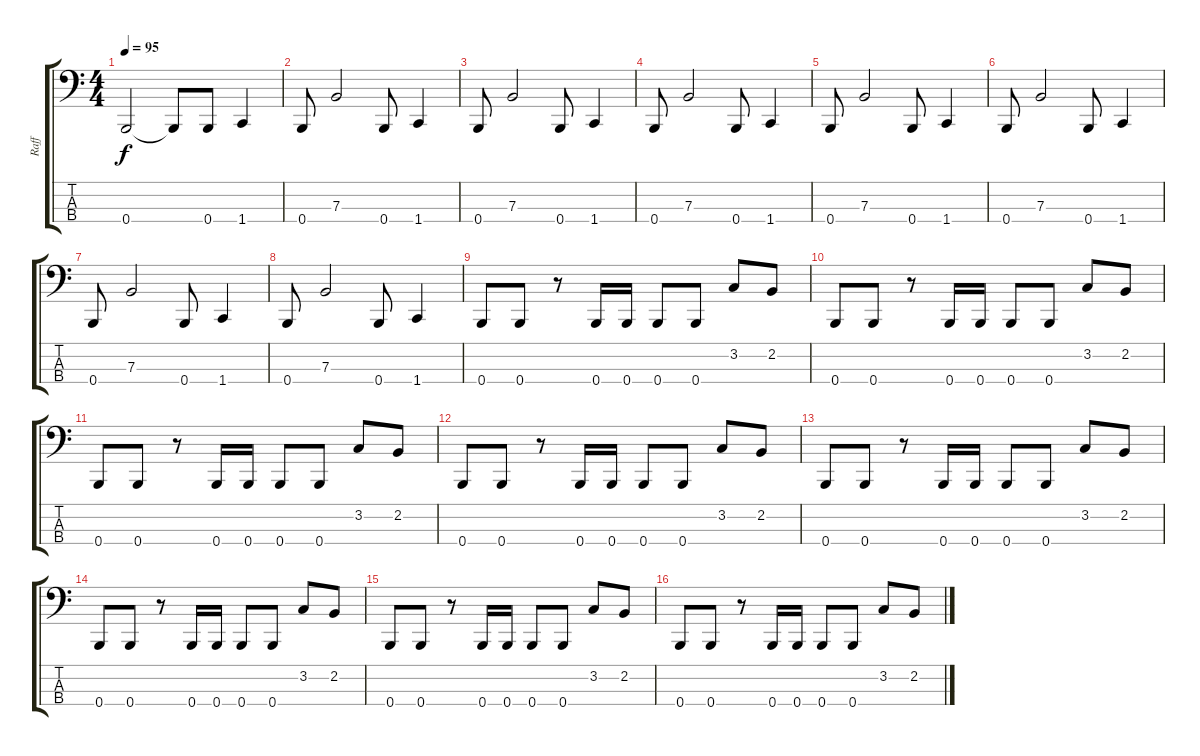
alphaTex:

\track ("Raff" "Raff") {instrument electricbassfinger}
\staff {score tabs}
\tuning (D2 A1 E1 B0) {hide}
\ts (4 4)
\tempo 95
\clef f4
\ks c
0.4.2{dy f} 0.4{t}.8 0.4.8 1.4.4 |
0.4.8 7.3.2 0.4.8 1.4.4 |
0.4.8 7.3.2 0.4.8 1.4.4 |
0.4.8 7.3.2 0.4.8 1.4.4 |
0.4.8 7.3.2 0.4.8 1.4.4 |
0.4.8 7.3.2 0.4.8 1.4.4 |
0.4.8 7.3.2 0.4.8 1.4.4 |
0.4.8 7.3.2 0.4.8 1.4.4 |
0.4.8 0.4.8 r.8 0.4.16 0.4.16 0.4.8 0.4.8 3.2.8 2.2.8 |
0.4.8 0.4.8 r.8 0.4.16 0.4.16 0.4.8 0.4.8 3.2.8 2.2.8 |
0.4.8 0.4.8 r.8 0.4.16 0.4.16 0.4.8 0.4.8 3.2.8 2.2.8 |
0.4.8 0.4.8 r.8 0.4.16 0.4.16 0.4.8 0.4.8 3.2.8 2.2.8 |
0.4.8 0.4.8 r.8 0.4.16 0.4.16 0.4.8 0.4.8 3.2.8 2.2.8 |
0.4.8 0.4.8 r.8 0.4.16 0.4.16 0.4.8 0.4.8 3.2.8 2.2.8 |
0.4.8 0.4.8 r.8 0.4.16 0.4.16 0.4.8 0.4.8 3.2.8 2.2.8 |
0.4.8 0.4.8 r.8 0.4.16 0.4.16 0.4.8 0.4.8 3.2.8 2.2.8
